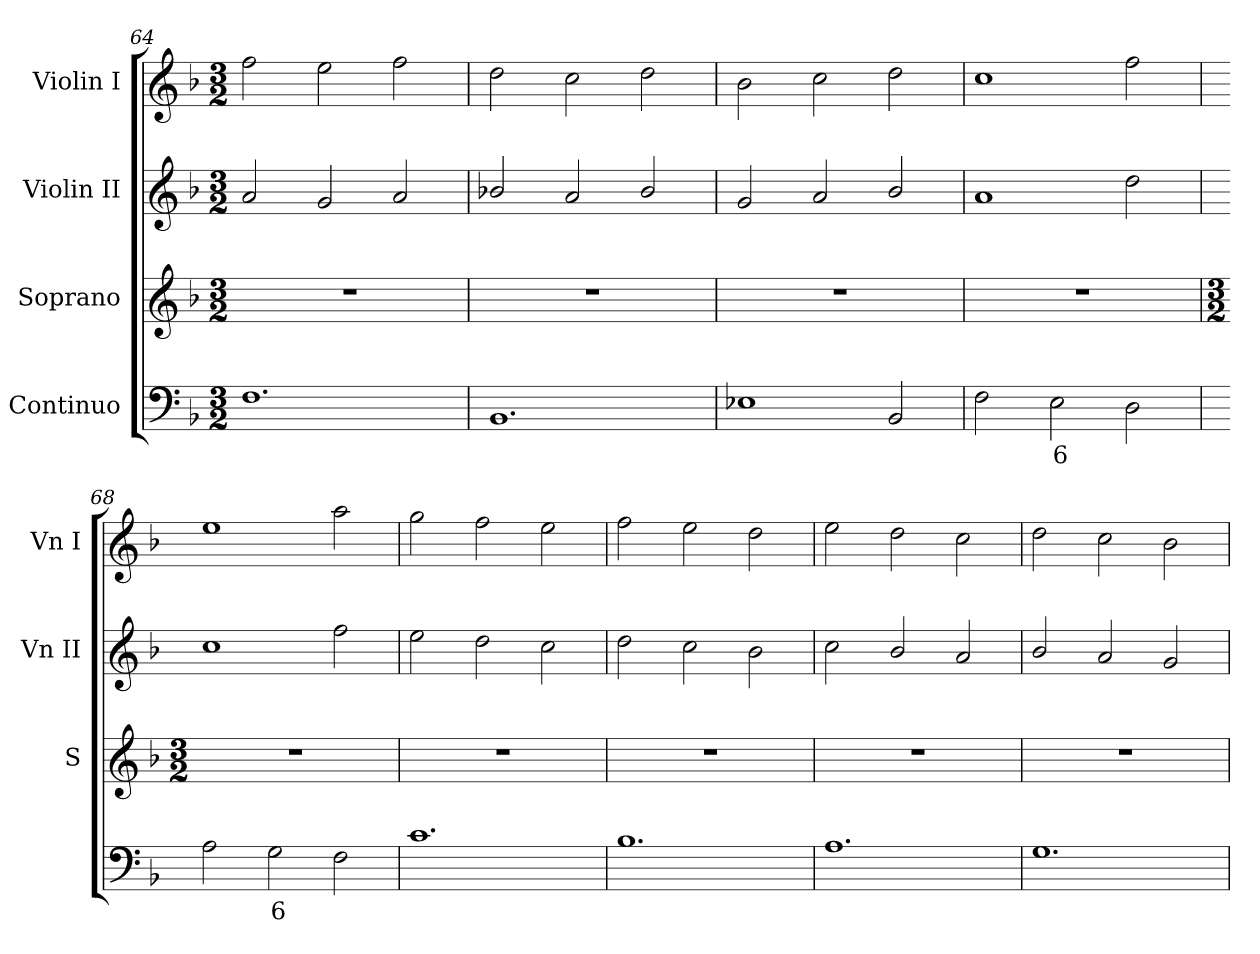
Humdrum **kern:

**kern	**text	**kern	**kern	**kern
*part4	*part4	*part3	*part2	*part1
*staff4	*staff4	*staff3	*staff2	*staff1
*I"Continuo	*	*I"Soprano	*I"Violin II	*I"Violin I
*	*	*I'S	*I'Vn II	*I'Vn I
*clefF4	*	*clefG2	*clefG2	*clefG2
*k[b-]	*	*k[b-]	*k[b-]	*k[b-]
*F:	*	*F:	*F:	*F:
*M3/2	*	*M3/2	*M3/2	*M3/2
=64	=64	=64	=64	=64
1.F	.	1.r	2a	2ff
.	.	.	2g	2ee
.	.	.	2a	2ff
=65	=65	=65	=65	=65
1.BB-	.	1.r	2b-X/	2dd
.	.	.	2a/	2cc
.	.	.	2b-/	2dd
=66	=66	=66	=66	=66
1E-X	.	1.r	2g	2b-
.	.	.	2a	2cc
2BB-	.	.	2b-/	2dd
=67	=67	=67	=67	=67
2F	.	1.r	1a	1cc
!	!LO:LY:b	!	!	!
2E	6	.	.	.
2D	.	.	2dd	2ff
!!LO:LB:g=z
=68	=68	=68	=68	=68
*	*	*M3/2	*	*
2A	.	1.r	1cc	1ee
!	!LO:LY:b	!	!	!
2G	6	.	.	.
2F	.	.	2ff	2aa
=69	=69	=69	=69	=69
1.c	.	1.r	2ee	2gg
.	.	.	2dd	2ff
.	.	.	2cc	2ee
=70	=70	=70	=70	=70
1.B-	.	1.r	2dd	2ff
.	.	.	2cc	2ee
.	.	.	2b-	2dd
=71	=71	=71	=71	=71
1.A	.	1.r	2cc	2ee
.	.	.	2b-/	2dd
.	.	.	2a	2cc
=72	=72	=72	=72	=72
1.G	.	1.r	2b-/	2dd
.	.	.	2a	2cc
.	.	.	2g	2b-
=	=	=	=	=
*-	*-	*-	*-	*-
